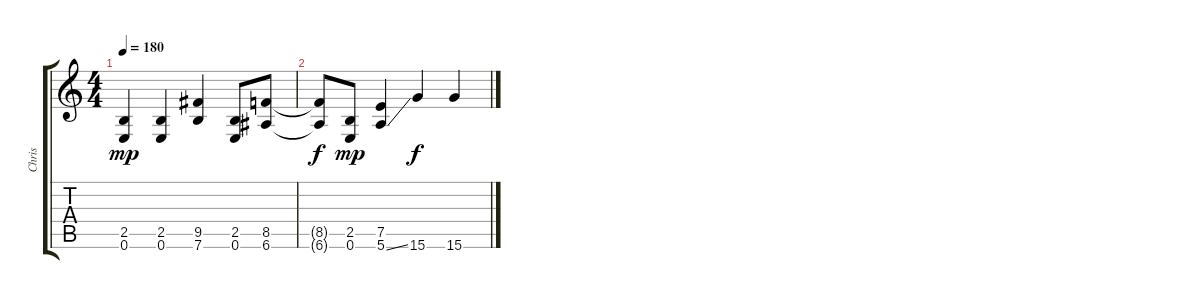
\track ("Chris" "Chris") {instrument overdrivenguitar}
\staff {score tabs}
\tuning (E4 B3 G3 D3 A2 E2) {hide}
\ts (4 4)
\tempo 180
\clef g2
\ks c
(2.5 0.6).4{dy mp} (2.5 0.6).4 (9.5 7.6).4 (2.5 0.6).8 (8.5 6.6).8 |
(8.5{t} 6.6{t}).8{dy f} (2.5 0.6).8{dy mp} (7.5 5.6{ss}).4 15.6.4{dy f} 15.6.4
